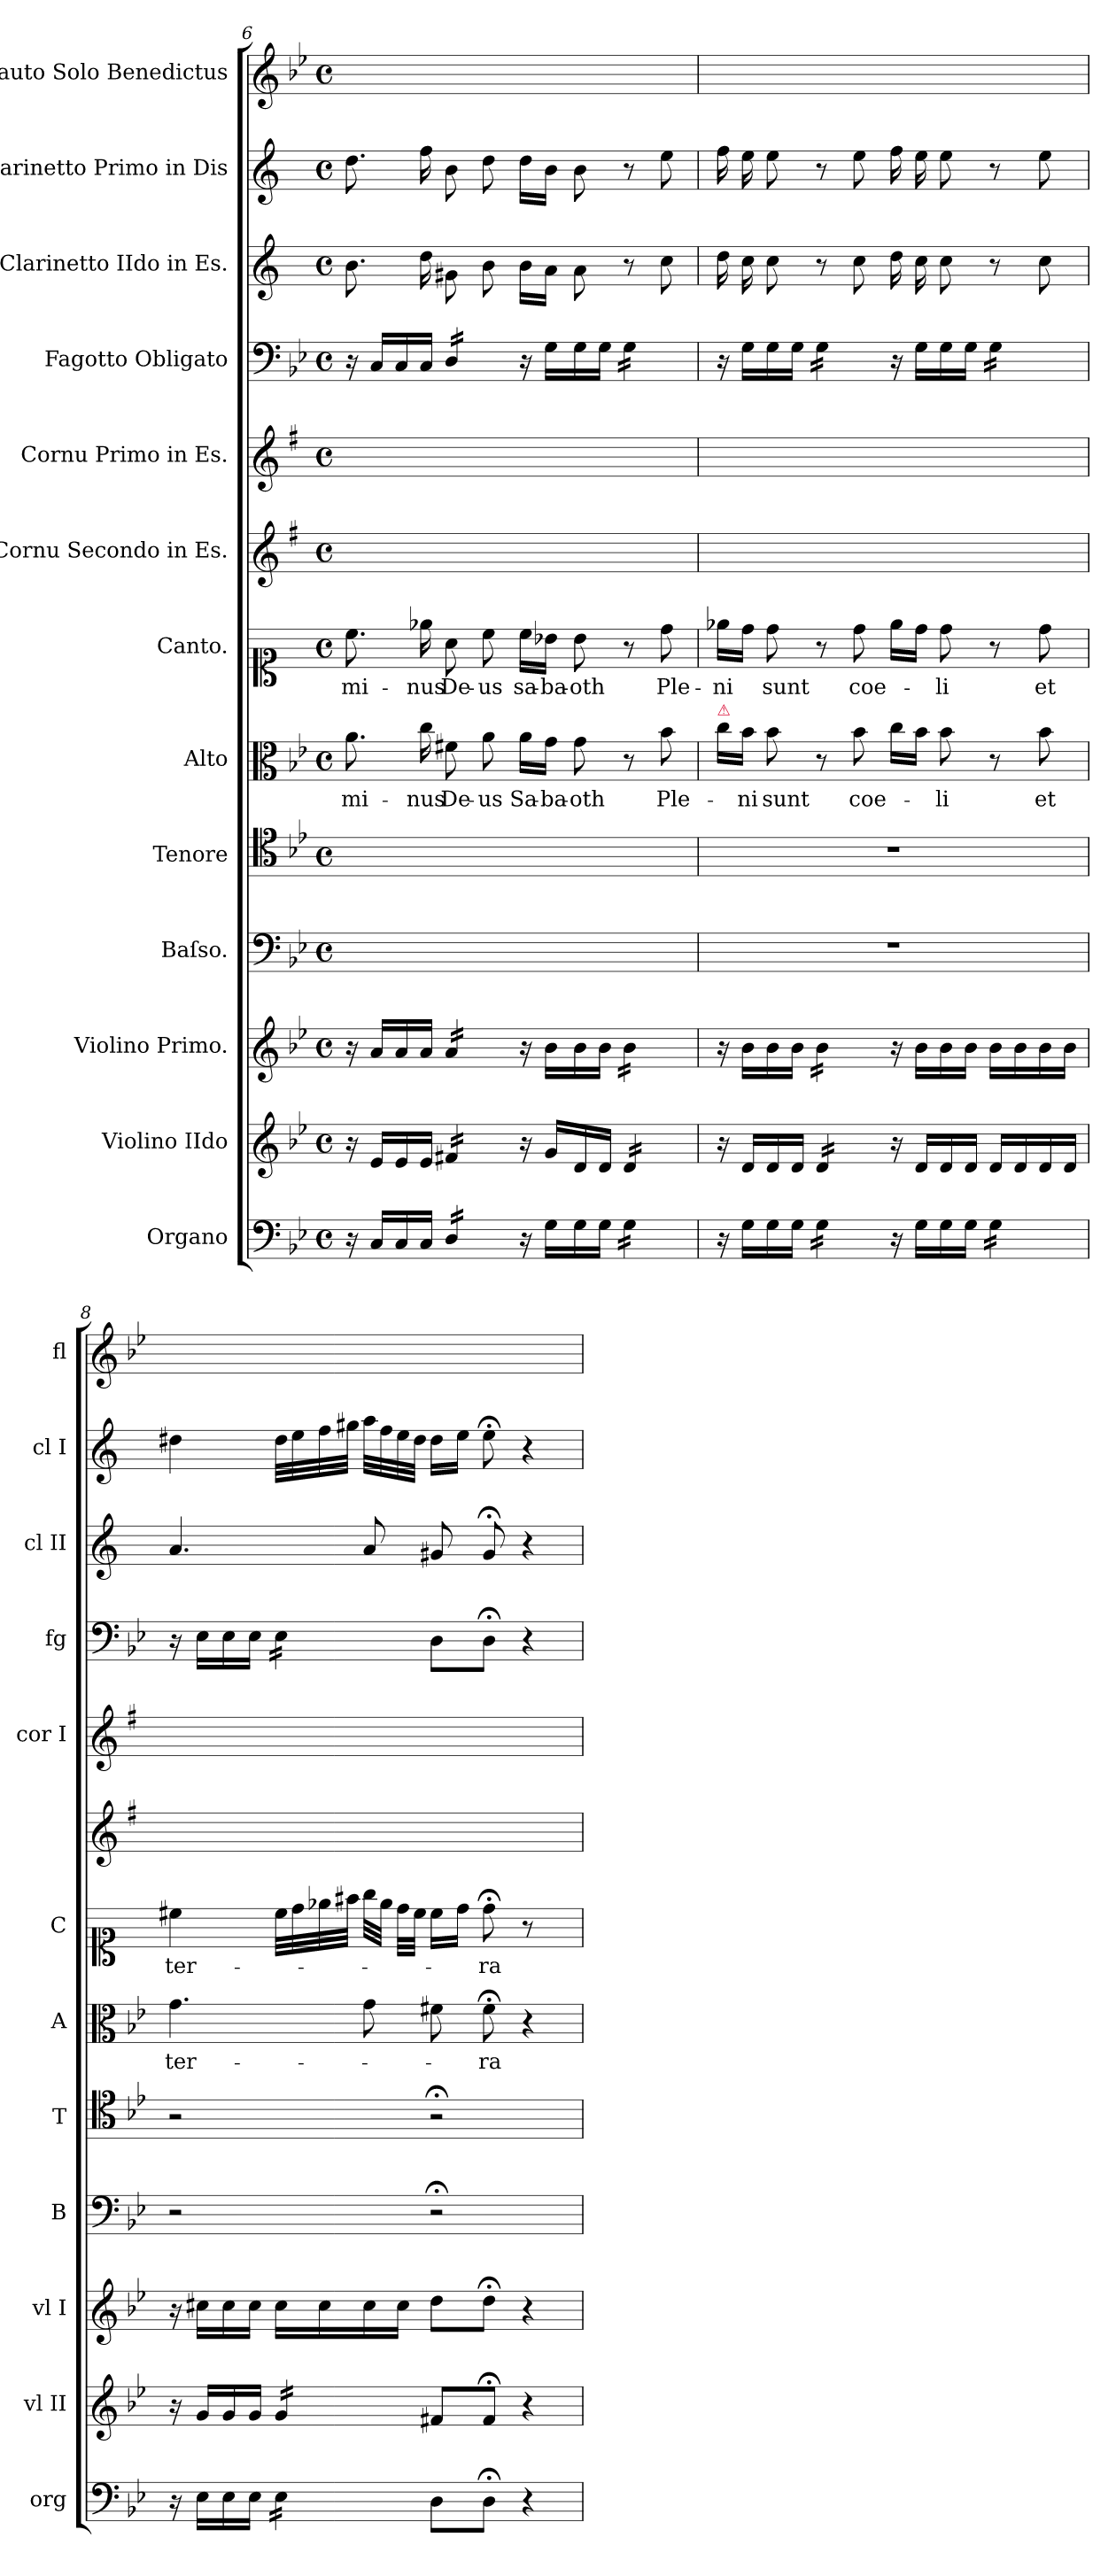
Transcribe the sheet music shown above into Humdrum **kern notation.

**kern	**kern	**kern	**kern	**kern	**kern	**text	**kern	**text	**kern	**kern	**kern	**kern	**kern	**kern
*part13	*part12	*part11	*part10	*part9	*part8	*part8	*part7	*part7	*part6	*part5	*part4	*part3	*part2	*part1
*staff13	*staff12	*staff11	*staff10	*staff9	*staff8	*staff8	*staff7	*staff7	*staff6	*staff5	*staff4	*staff3	*staff2	*staff1
*I"Organo	*I"Violino IIdo	*I"Violino Primo.	*I"Baſso.	*I"Tenore	*I"Alto	*	*I"Canto.	*	*I"Cornu Secondo in Es.	*I"Cornu Primo in Es.	*I"Fagotto Obligato	*I"Clarinetto IIdo in Es.	*I"Clarinetto Primo in Dis	*I"Flauto Solo Benedictus
*I'org	*I'vl II	*I'vl I	*I'B	*I'T	*I'A	*	*I'C	*	*	*I'cor I	*I'fg	*I'cl II	*I'cl I	*I'fl
*clefF4	*clefG2	*clefG2	*clefF4	*clefC4	*clefC3	*	*clefC1	*	*clefG2	*clefG2	*clefF4	*clefG2	*clefG2	*clefG2
*	*	*	*	*	*	*	*	*	*ITrd5c9	*ITrd5c9	*	*ITrd1c2	*ITrd1c2	*
*k[b-e-]	*k[b-e-]	*k[b-e-]	*k[b-e-]	*k[b-e-]	*k[b-e-]	*	*	*	*k[b-e-]	*k[b-e-]	*k[b-e-]	*k[b-e-]	*k[b-e-]	*k[b-e-]
*M4/4	*M4/4	*M4/4	*M4/4	*M4/4	*M4/4	*	*M4/4	*	*M4/4	*M4/4	*M4/4	*M4/4	*M4/4	*M4/4
*met(c)	*met(c)	*met(c)	*met(c)	*met(c)	*met(c)	*	*met(c)	*	*met(c)	*met(c)	*met(c)	*met(c)	*met(c)	*met(c)
=6	=6	=6	=6	=6	=6	=6	=6	=6	=6	=6	=6	=6	=6	=6
16r	16r	16r	1ryy	1ryy	8.a\	-mi-	8.cc\	-mi-	1ryy	1ryy	16r	8.a\	8.cc\	1ryy
16C/LL	16e-/LL	16a/LL	.	.	.	.	.	.	.	.	16C/LL	.	.	.
16C/	16e-/	16a/	.	.	.	.	.	.	.	.	16C/	.	.	.
16C/JJ	16e-/JJ	16a/JJ	.	.	16cc\	-nus	16ee-\	-nus	.	.	16C/JJ	16cc\	16ee-\	.
*tremolo	*	*	*	*	*	*	*	*	*	*	*	*	*	*
*	*tremolo	*	*	*	*	*	*	*	*	*	*	*	*	*
*	*	*tremolo	*	*	*	*	*	*	*	*	*	*	*	*
*	*	*	*	*	*	*	*	*	*	*	*tremolo	*	*	*
16D/LL	16f#X/LL	16a/LL	.	.	8f#X\	De-	8a\	De-	.	.	16D/LL	8f#X\	8a\	.
16D/	16f#X/	16a/	.	.	.	.	.	.	.	.	16D/	.	.	.
16D/	16f#X/	16a/	.	.	8a\	-us	8cc\	-us	.	.	16D/	8a\	8cc\	.
16D/JJ	16f#X/JJ	16a/JJ	.	.	.	.	.	.	.	.	16D/JJ	.	.	.
*	*	*	*	*	*	*	*	*	*	*	*Xtremolo	*	*	*
*	*	*Xtremolo	*	*	*	*	*	*	*	*	*	*	*	*
*	*Xtremolo	*	*	*	*	*	*	*	*	*	*	*	*	*
*Xtremolo	*	*	*	*	*	*	*	*	*	*	*	*	*	*
16r	16r	16r	.	.	16a\LL	Sa-	16cc\LL	sa-	.	.	16r	16a\LL	16cc\LL	.
16G\LL	16g/LL	16b-\LL	.	.	16g\JJ	-ba-	16b-\JJ	-ba-	.	.	16G\LL	16g\JJ	16a\JJ	.
16G\	16d/	16b-\	.	.	8g\	-oth	8b-\	-oth	.	.	16G\	8g\	8a\	.
16G\JJ	16d/JJ	16b-\JJ	.	.	.	.	.	.	.	.	16G\JJ	.	.	.
*tremolo	*	*	*	*	*	*	*	*	*	*	*	*	*	*
*	*tremolo	*	*	*	*	*	*	*	*	*	*	*	*	*
*	*	*tremolo	*	*	*	*	*	*	*	*	*	*	*	*
*	*	*	*	*	*	*	*	*	*	*	*tremolo	*	*	*
16G\LL	16d/LL	16b-\LL	.	.	8r	.	8r	.	.	.	16G\LL	8r	8r	.
16G\	16d/	16b-\	.	.	.	.	.	.	.	.	16G\	.	.	.
16G\	16d/	16b-\	.	.	8b-\	Ple-	8dd\	Ple-	.	.	16G\	8b-\	8dd\	.
16G\JJ	16d/JJ	16b-\JJ	.	.	.	.	.	.	.	.	16G\JJ	.	.	.
*	*	*	*	*	*	*	*	*	*	*	*Xtremolo	*	*	*
*	*	*Xtremolo	*	*	*	*	*	*	*	*	*	*	*	*
*	*Xtremolo	*	*	*	*	*	*	*	*	*	*	*	*	*
*Xtremolo	*	*	*	*	*	*	*	*	*	*	*	*	*	*
=7	=7	=7	=7	=7	=7	=7	=7	=7	=7	=7	=7	=7	=7	=7
!	!	!	!	!	!LO:TX:a:color=crimson:t=⚠	!	!	!	!	!	!	!	!	!
16r	16r	16r	1r	1r	16cc\LL	.	16ee-\LL	-ni	1ryy	1ryy	16r	16cc\	16ee-\	1ryy
16G\LL	16d/LL	16b-\LL	.	.	16b-\JJ	-ni	16dd\JJ	.	.	.	16G\LL	16b-\	16dd\	.
16G\	16d/	16b-\	.	.	8b-\	sunt	8dd\	sunt	.	.	16G\	8b-\	8dd\	.
16G\JJ	16d/JJ	16b-\JJ	.	.	.	.	.	.	.	.	16G\JJ	.	.	.
*tremolo	*	*	*	*	*	*	*	*	*	*	*	*	*	*
*	*tremolo	*	*	*	*	*	*	*	*	*	*	*	*	*
*	*	*tremolo	*	*	*	*	*	*	*	*	*	*	*	*
*	*	*	*	*	*	*	*	*	*	*	*tremolo	*	*	*
16G\LL	16d/LL	16b-\LL	.	.	8r	.	8r	.	.	.	16G\LL	8r	8r	.
16G\	16d/	16b-\	.	.	.	.	.	.	.	.	16G\	.	.	.
16G\	16d/	16b-\	.	.	8b-\	coe-	8dd\	coe-	.	.	16G\	8b-\	8dd\	.
16G\JJ	16d/JJ	16b-\JJ	.	.	.	.	.	.	.	.	16G\JJ	.	.	.
*	*	*	*	*	*	*	*	*	*	*	*Xtremolo	*	*	*
*	*	*Xtremolo	*	*	*	*	*	*	*	*	*	*	*	*
*	*Xtremolo	*	*	*	*	*	*	*	*	*	*	*	*	*
*Xtremolo	*	*	*	*	*	*	*	*	*	*	*	*	*	*
16r	16r	16r	.	.	16cc\LL	.	16ee-\LL	.	.	.	16r	16cc\	16ee-\	.
16G\LL	16d/LL	16b-\LL	.	.	16b-\JJ	.	16dd\JJ	.	.	.	16G\LL	16b-\	16dd\	.
16G\	16d/	16b-\	.	.	8b-\	-li	8dd\	-li	.	.	16G\	8b-\	8dd\	.
16G\JJ	16d/JJ	16b-\JJ	.	.	.	.	.	.	.	.	16G\JJ	.	.	.
*tremolo	*	*	*	*	*	*	*	*	*	*	*	*	*	*
*	*	*	*	*	*	*	*	*	*	*	*tremolo	*	*	*
16G\LL	16d/LL	16b-\LL	.	.	8r	.	8r	.	.	.	16G\LL	8r	8r	.
16G\	16d/	16b-\	.	.	.	.	.	.	.	.	16G\	.	.	.
16G\	16d/	16b-\	.	.	8b-\	et	8dd\	et	.	.	16G\	8b-\	8dd\	.
16G\JJ	16d/JJ	16b-\JJ	.	.	.	.	.	.	.	.	16G\JJ	.	.	.
*	*	*	*	*	*	*	*	*	*	*	*Xtremolo	*	*	*
*Xtremolo	*	*	*	*	*	*	*	*	*	*	*	*	*	*
=8	=8	=8	=8	=8	=8	=8	=8	=8	=8	=8	=8	=8	=8	=8
16r	16r	16r	2r	2r	4.g\	ter-	4cc#X\	ter-	1ryy	1ryy	16r	4.g/	4cc#X\	1ryy
16E-\LL	16g/LL	16cc#X\LL	.	.	.	.	.	.	.	.	16E-\LL	.	.	.
16E-\	16g/	16cc#\	.	.	.	.	.	.	.	.	16E-\	.	.	.
16E-\JJ	16g/JJ	16cc#\JJ	.	.	.	.	.	.	.	.	16E-\JJ	.	.	.
*tremolo	*	*	*	*	*	*	*	*	*	*	*	*	*	*
*	*tremolo	*	*	*	*	*	*	*	*	*	*	*	*	*
*	*	*	*	*	*	*	*	*	*	*	*tremolo	*	*	*
16E-\LL	16g/LL	16cc#\LL	.	.	.	.	32cc#\LLL	.	.	.	16E-\LL	.	32cc#\LLL	.
.	.	.	.	.	.	.	32dd\	.	.	.	.	.	32dd\	.
16E-\	16g/	16cc#\	.	.	.	.	32ee-\	.	.	.	16E-\	.	32ee-\	.
.	.	.	.	.	.	.	32ff#X\JJJ	.	.	.	.	.	32ff#X\JJJ	.
16E-\	16g/	16cc#\	.	.	8g\	.	32gg\LLL	.	.	.	16E-\	8g/	32gg\LLL	.
.	.	.	.	.	.	.	32ee-\JJJ	.	.	.	.	.	32ee-\	.
16E-\JJ	16g/JJ	16cc#\JJ	.	.	.	.	32dd\LLL	.	.	.	16E-\JJ	.	32dd\	.
*	*	*	*	*	*	*	*	*	*	*	*Xtremolo	*	*	*
*	*Xtremolo	*	*	*	*	*	*	*	*	*	*	*	*	*
*Xtremolo	*	*	*	*	*	*	*	*	*	*	*	*	*	*
.	.	.	.	.	.	.	32cc#\JJJ	.	.	.	.	.	32cc#\JJJ	.
8D\L	8f#X/L	8dd\L	2r;<	2r;<	8f#X\	.	16cc#\LL	.	.	.	8D\L	8f#X/	16cc#\LL	.
.	.	.	.	.	.	.	16dd\JJ	.	.	.	.	.	16dd\JJ	.
8D;<\J	8f#;</J	8dd;<\J	.	.	8f#;<\	-ra	8dd;<\	-ra	.	.	8D;<\J	8f#;</	8dd;<\	.
!	!	!	!	!	!	!	!LO:N:vis=8	!	!	!	!	!	!	!
4r	4r	4r	.	.	4r	.	4r	.	.	.	4r	4r	4r	.
=	=	=	=	=	=	=	=	=	=	=	=	=	=	=
*-	*-	*-	*-	*-	*-	*-	*-	*-	*-	*-	*-	*-	*-	*-
